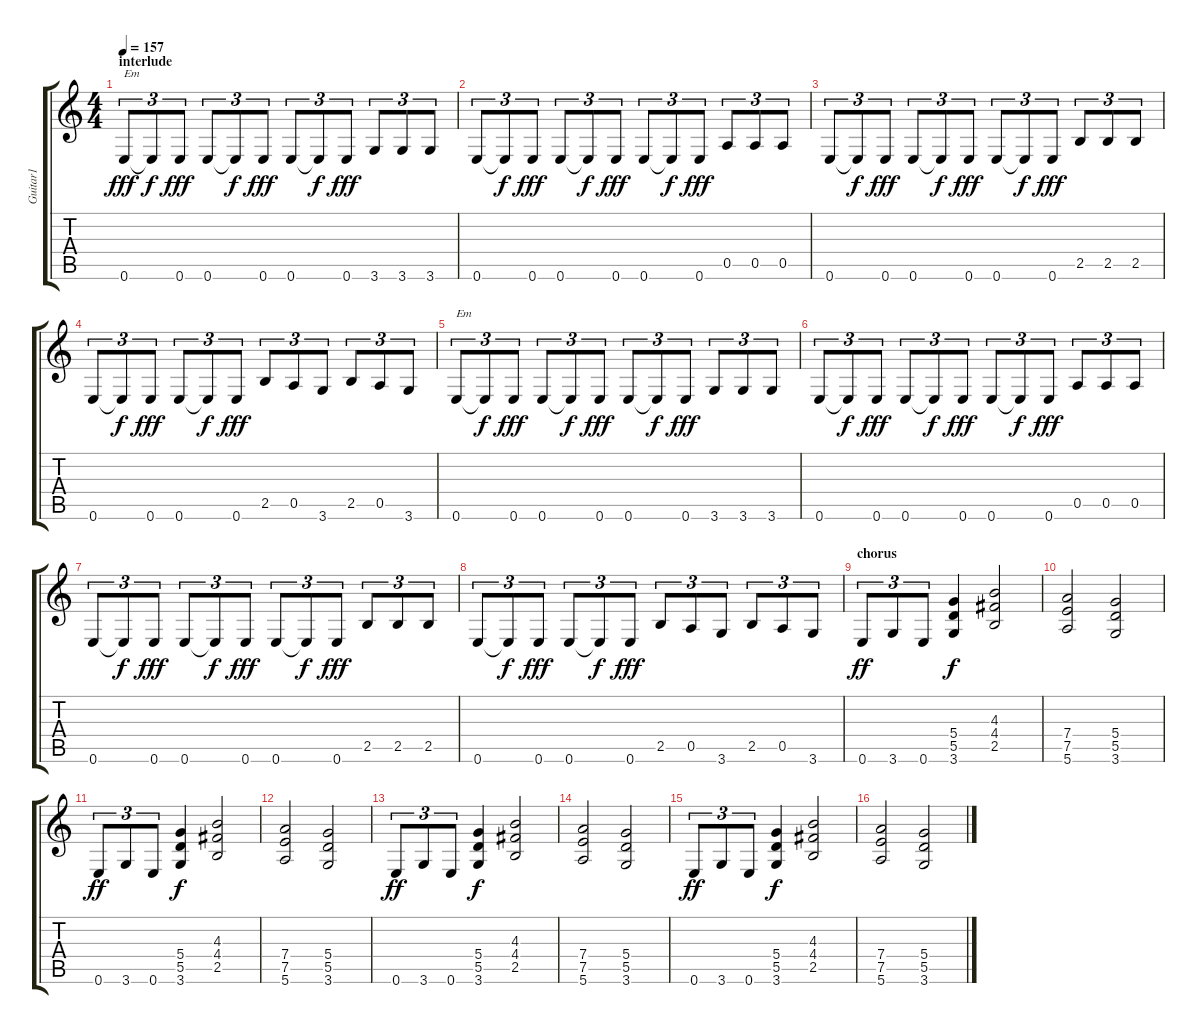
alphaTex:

\track ("Guitar1" "Guitar1") {instrument overdrivenguitar}
\staff {score tabs}
\tuning (E4 B3 G3 D3 A2 E2) {hide}
\ts (4 4)
\section ("" "interlude")
\tempo 157
\clef g2
\ks c
0.6.8{tu (3 2) txt "Em" dy fff} 0.6{t}.8{tu (3 2) dy f} 0.6.8{tu (3 2) dy fff} 0.6.8{tu (3 2)} 0.6{t}.8{tu (3 2) dy f} 0.6.8{tu (3 2) dy fff} 0.6.8{tu (3 2)} 0.6{t}.8{tu (3 2) dy f} 0.6.8{tu (3 2) dy fff} 3.6.8{tu (3 2)} 3.6.8{tu (3 2)} 3.6.8{tu (3 2)} |
0.6.8{tu (3 2)} 0.6{t}.8{tu (3 2) dy f} 0.6.8{tu (3 2) dy fff} 0.6.8{tu (3 2)} 0.6{t}.8{tu (3 2) dy f} 0.6.8{tu (3 2) dy fff} 0.6.8{tu (3 2)} 0.6{t}.8{tu (3 2) dy f} 0.6.8{tu (3 2) dy fff} 0.5.8{tu (3 2)} 0.5.8{tu (3 2)} 0.5.8{tu (3 2)} |
0.6.8{tu (3 2)} 0.6{t}.8{tu (3 2) dy f} 0.6.8{tu (3 2) dy fff} 0.6.8{tu (3 2)} 0.6{t}.8{tu (3 2) dy f} 0.6.8{tu (3 2) dy fff} 0.6.8{tu (3 2)} 0.6{t}.8{tu (3 2) dy f} 0.6.8{tu (3 2) dy fff} 2.5.8{tu (3 2)} 2.5.8{tu (3 2)} 2.5.8{tu (3 2)} |
0.6.8{tu (3 2)} 0.6{t}.8{tu (3 2) dy f} 0.6.8{tu (3 2) dy fff} 0.6.8{tu (3 2)} 0.6{t}.8{tu (3 2) dy f} 0.6.8{tu (3 2) dy fff} 2.5.8{tu (3 2)} 0.5.8{tu (3 2)} 3.6.8{tu (3 2)} 2.5.8{tu (3 2)} 0.5.8{tu (3 2)} 3.6.8{tu (3 2)} |
0.6.8{tu (3 2) txt "Em"} 0.6{t}.8{tu (3 2) dy f} 0.6.8{tu (3 2) dy fff} 0.6.8{tu (3 2)} 0.6{t}.8{tu (3 2) dy f} 0.6.8{tu (3 2) dy fff} 0.6.8{tu (3 2)} 0.6{t}.8{tu (3 2) dy f} 0.6.8{tu (3 2) dy fff} 3.6.8{tu (3 2)} 3.6.8{tu (3 2)} 3.6.8{tu (3 2)} |
0.6.8{tu (3 2)} 0.6{t}.8{tu (3 2) dy f} 0.6.8{tu (3 2) dy fff} 0.6.8{tu (3 2)} 0.6{t}.8{tu (3 2) dy f} 0.6.8{tu (3 2) dy fff} 0.6.8{tu (3 2)} 0.6{t}.8{tu (3 2) dy f} 0.6.8{tu (3 2) dy fff} 0.5.8{tu (3 2)} 0.5.8{tu (3 2)} 0.5.8{tu (3 2)} |
0.6.8{tu (3 2)} 0.6{t}.8{tu (3 2) dy f} 0.6.8{tu (3 2) dy fff} 0.6.8{tu (3 2)} 0.6{t}.8{tu (3 2) dy f} 0.6.8{tu (3 2) dy fff} 0.6.8{tu (3 2)} 0.6{t}.8{tu (3 2) dy f} 0.6.8{tu (3 2) dy fff} 2.5.8{tu (3 2)} 2.5.8{tu (3 2)} 2.5.8{tu (3 2)} |
0.6.8{tu (3 2)} 0.6{t}.8{tu (3 2) dy f} 0.6.8{tu (3 2) dy fff} 0.6.8{tu (3 2)} 0.6{t}.8{tu (3 2) dy f} 0.6.8{tu (3 2) dy fff} 2.5.8{tu (3 2)} 0.5.8{tu (3 2)} 3.6.8{tu (3 2)} 2.5.8{tu (3 2)} 0.5.8{tu (3 2)} 3.6.8{tu (3 2)} |
\section ("" "chorus")
0.6.8{tu (3 2) dy ff} 3.6.8{tu (3 2)} 0.6.8{tu (3 2)} (5.4 5.5 3.6).4{dy f} (4.3 4.4 2.5).2 |
(7.4 7.5 5.6).2 (5.4 5.5 3.6).2 |
0.6.8{tu (3 2) dy ff} 3.6.8{tu (3 2)} 0.6.8{tu (3 2)} (5.4 5.5 3.6).4{dy f} (4.3 4.4 2.5).2 |
(7.4 7.5 5.6).2 (5.4 5.5 3.6).2 |
0.6.8{tu (3 2) dy ff} 3.6.8{tu (3 2)} 0.6.8{tu (3 2)} (5.4 5.5 3.6).4{dy f} (4.3 4.4 2.5).2 |
(7.4 7.5 5.6).2 (5.4 5.5 3.6).2 |
0.6.8{tu (3 2) dy ff} 3.6.8{tu (3 2)} 0.6.8{tu (3 2)} (5.4 5.5 3.6).4{dy f} (4.3 4.4 2.5).2 |
(7.4 7.5 5.6).2 (5.4 5.5 3.6).2
